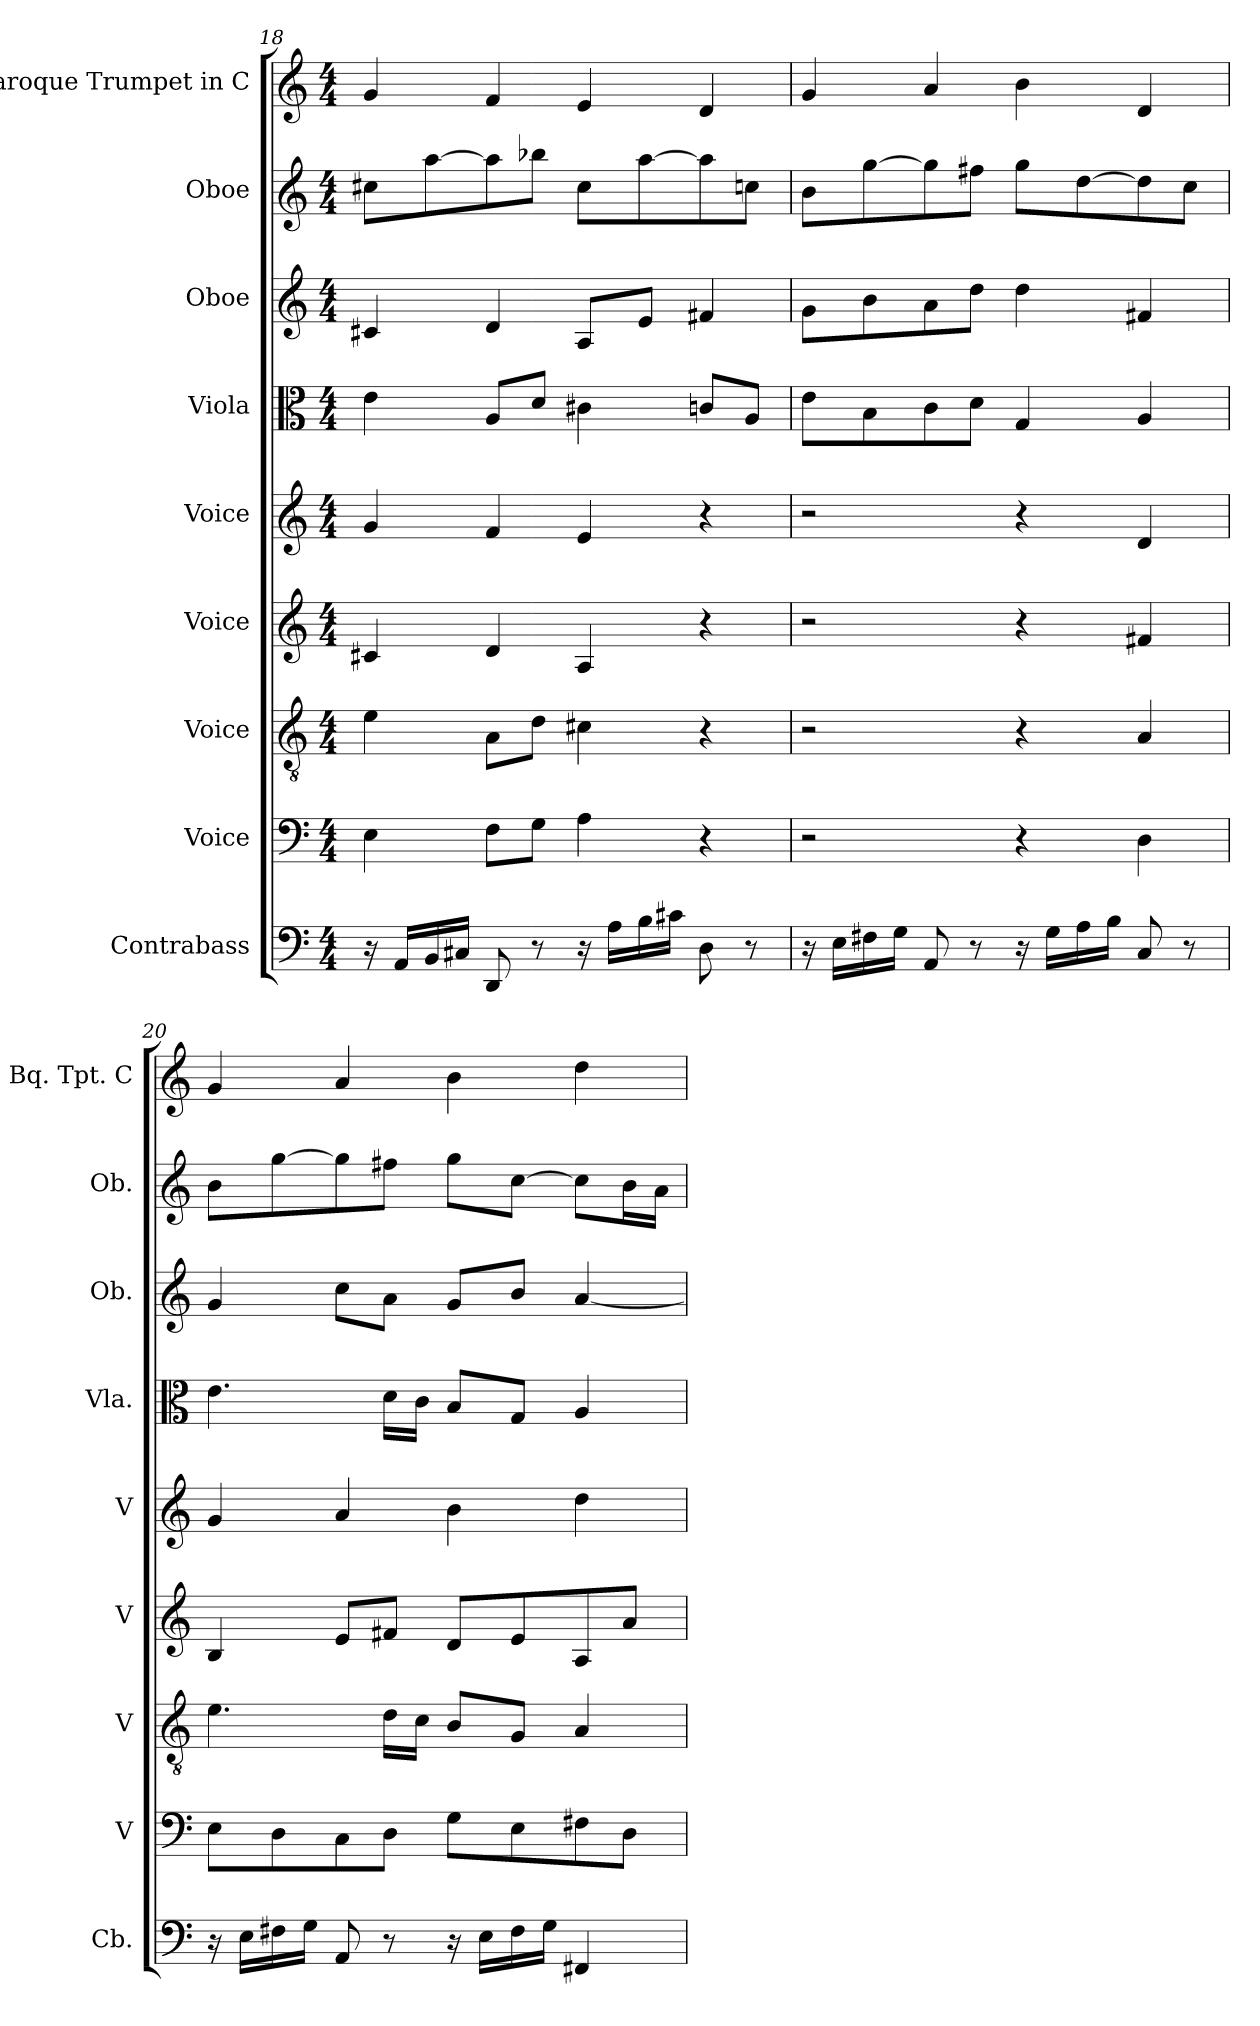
**kern	**kern	**kern	**kern	**kern	**kern	**kern	**kern	**kern
*part9	*part8	*part7	*part6	*part5	*part4	*part3	*part2	*part1
*staff9	*staff8	*staff7	*staff6	*staff5	*staff4	*staff3	*staff2	*staff1
*I"Contrabass	*I"Voice	*I"Voice	*I"Voice	*I"Voice	*I"Viola	*I"Oboe	*I"Oboe	*I"Baroque Trumpet in C
*I'Cb.	*I'V	*I'V	*I'V	*I'V	*I'Vla.	*I'Ob.	*I'Ob.	*I'Bq. Tpt. C
*clefF4	*clefF4	*clefGv2	*clefG2	*clefG2	*clefC3	*clefG2	*clefG2	*clefG2
*ITrd7c12	*	*	*	*	*	*	*	*
*k[]	*k[]	*k[]	*k[]	*k[]	*k[]	*k[]	*k[]	*k[]
*M4/4	*M4/4	*M4/4	*M4/4	*M4/4	*M4/4	*M4/4	*M4/4	*M4/4
=18	=18	=18	=18	=18	=18	=18	=18	=18
16r	4E	4e	4c#X	4g	4e	4c#X	8cc#XL	4g
16AAALL	.	.	.	.	.	.	.	.
16BBB	.	.	.	.	.	.	[8aa	.
16CC#XJJ	.	.	.	.	.	.	.	.
8DDD	8FL	8AL	4d	4f	8AL	4d	8aa]	4f
8r	8GJ	8dJ	.	.	8dJ	.	8bb-XJ	.
16r	4A	4c#X	4A	4e	4c#X	8AL	8cc#L	4e
16AALL	.	.	.	.	.	.	.	.
16BB	.	.	.	.	.	8eJ	[8aa	.
16C#XJJ	.	.	.	.	.	.	.	.
8DD	4r	4r	4r	4r	8cnL	4f#X	8aa]	4d
8r	.	.	.	.	8AJ	.	8ccnJ	.
=19	=19	=19	=19	=19	=19	=19	=19	=19
16r	2r	2r	2r	2r	8eL	8gL	8bL	4g
16EELL	.	.	.	.	.	.	.	.
16FF#X	.	.	.	.	8B	8b	[8gg	.
16GGJJ	.	.	.	.	.	.	.	.
8AAA	.	.	.	.	8c	8a	8gg]	4a
8r	.	.	.	.	8dJ	8ddJ	8ff#XJ	.
16r	4r	4r	4r	4r	4G	4dd	8ggL	4b
16GGLL	.	.	.	.	.	.	.	.
16AA	.	.	.	.	.	.	[8dd	.
16BBJJ	.	.	.	.	.	.	.	.
8CC	4D	4A	4f#X	4d	4A	4f#X	8dd]	4d
8r	.	.	.	.	.	.	8ccJ	.
=20	=20	=20	=20	=20	=20	=20	=20	=20
16r	8EL	4.e	4B	4g	4.e	4g	8bL	4g
16EELL	.	.	.	.	.	.	.	.
16FF#X	8D	.	.	.	.	.	[8gg	.
16GGJJ	.	.	.	.	.	.	.	.
8AAA	8C	.	8eL	4a	.	8ccL	8gg]	4a
8r	8DJ	16dLL	8f#XJ	.	16dLL	8aJ	8ff#XJ	.
.	.	16cJJ	.	.	16cJJ	.	.	.
16r	8GL	8BL	8dL	4b	8BL	8gL	8ggL	4b
16EELL	.	.	.	.	.	.	.	.
16FF#	8E	8GJ	8e	.	8GJ	8bJ	[8ccJ	.
16GGJJ	.	.	.	.	.	.	.	.
4FFF#X	8F#X	4A	8A	4dd	4A	[4a	8ccL]	4dd
.	8DJ	.	8aJ	.	.	.	16bL	.
.	.	.	.	.	.	.	16aJJ	.
=	=	=	=	=	=	=	=	=
*-	*-	*-	*-	*-	*-	*-	*-	*-
